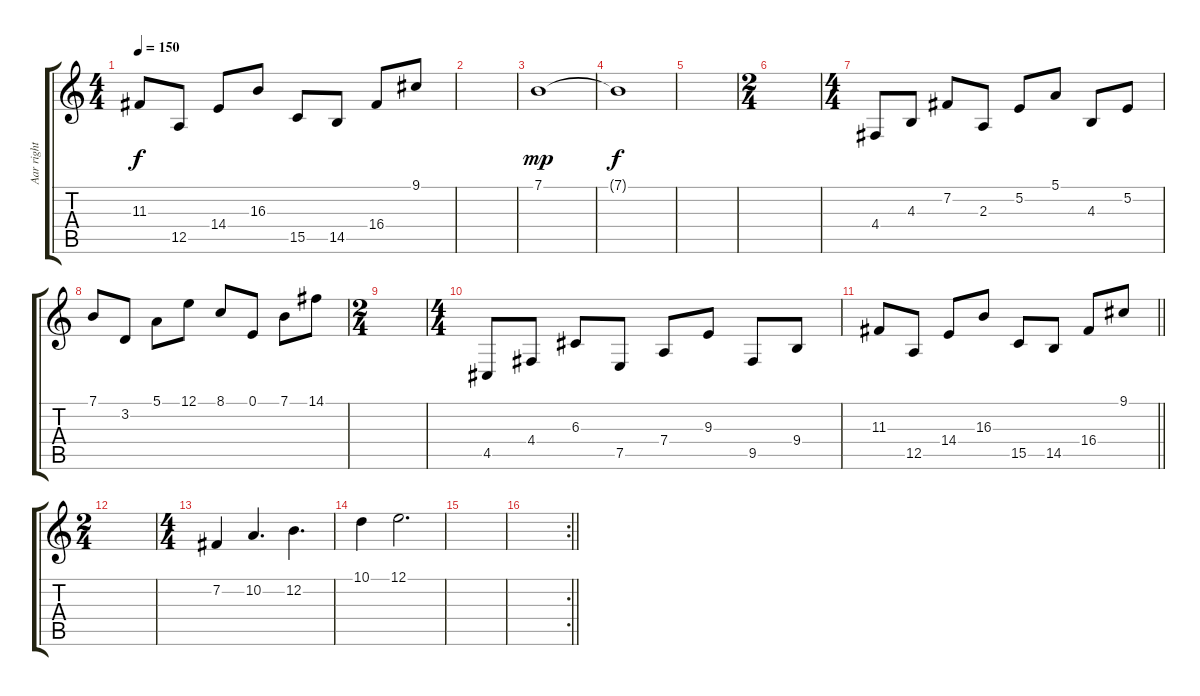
\track ("Aar right" "Aar right") {instrument panflute}
\staff {score tabs}
\tuning (E4 B3 G3 D3 A2 E2) {hide}
\ts (4 4)
\tempo 150
\clef g2
\ks c
11.3.8{dy f} 12.5.8 14.4.8 16.3.8 15.5.8 14.5.8 16.4.8 9.1.8 |
|
7.1.1{dy mp} |
7.1{t}.1{dy f} |
|
\ts (2 4)
|
\ts (4 4)
4.4.8 4.3.8 7.2.8 2.3.8 5.2.8 5.1.8 4.3.8 5.2.8 |
7.1.8 3.2.8 5.1.8 12.1.8 8.1.8 0.1.8 7.1.8 14.1.8 |
\ts (2 4)
|
\ts (4 4)
4.5.8 4.4.8 6.3.8 7.5.8 7.4.8 9.3.8 9.5.8 9.4.8 |
\barLineRight lightlight
11.3.8 12.5.8 14.4.8 16.3.8 15.5.8 14.5.8 16.4.8 9.1.8 |
\ts (2 4)
|
\ts (4 4)
7.2.4 10.2.4{d} 12.2.4{d} |
10.1.4 12.1.2{d} |
|
\rc 2
\barLineRight lightlight
